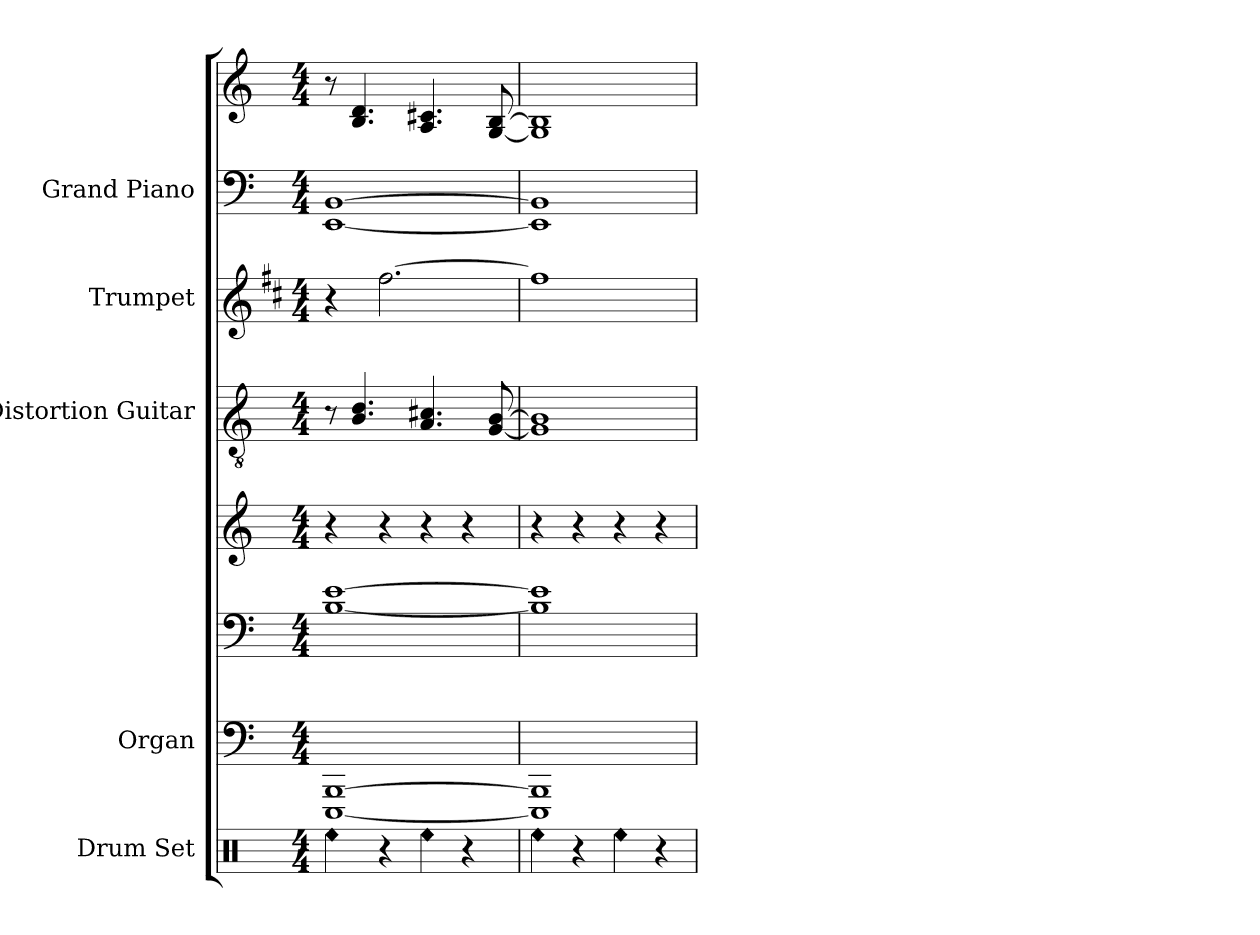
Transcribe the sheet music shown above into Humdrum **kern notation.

**kern	**kern	**kern	**kern	**kern	**kern	**kern	**kern
*part5	*part4	*part4	*part4	*part3	*part2	*part1	*part1
*staff8	*staff7	*staff6	*staff5	*staff4	*staff3	*staff2	*staff1
*I"Drum Set	*I"Organ	*	*	*I"Distortion Guitar	*I"Trumpet	*I"Grand Piano	*
*I'Drs.	*I'Org.	*	*	*I'Dist. Guit.	*I'Tpt.	*I'Pno.	*
*stria5	*stria5	*stria5	*stria5	*stria6	*stria5	*stria5	*stria5
*clefX	*clefF4	*clefF4	*clefG2	*clefGv2	*clefG2	*clefF4	*clefG2
*	*	*	*	*	*ITrd1c2	*	*
*k[]	*k[]	*k[]	*k[]	*k[]	*k[]	*k[]	*k[]
*M4/4	*M4/4	*M4/4	*M4/4	*M4/4	*M4/4	*M4/4	*M4/4
*MM120	*MM120	*MM120	*MM120	*MM120	*MM120	*MM120	*MM120
=1	=1	=1	=1	=1	=1	=1	=1
!LO:N:head=diamond	!	!	!	!	!	!	!
4Ree	[1EEE [1BBB	[1e [1B	4r	8r	4r	[1BB [1EE	8r
.	.	.	.	4.B 4.d	.	.	4.B 4.d
4r	.	.	4r	.	[2.ee	.	.
!LO:N:head=diamond	!	!	!	!	!	!	!
4Ree	.	.	4r	4.A 4.c#X	.	.	4.A 4.c#X
4r	.	.	4r	.	.	.	.
.	.	.	.	[8G [8B	.	.	[8G [8B
=2	=2	=2	=2	=2	=2	=2	=2
!LO:N:head=diamond	!	!	!	!	!	!	!
4Ree	1EEE] 1BBB]	1e] 1B]	4r	1G] 1B]	1ee]	1BB] 1EE]	1G] 1B]
4r	.	.	4r	.	.	.	.
!LO:N:head=diamond	!	!	!	!	!	!	!
4Ree	.	.	4r	.	.	.	.
4r	.	.	4r	.	.	.	.
=	=	=	=	=	=	=	=
*-	*-	*-	*-	*-	*-	*-	*-
